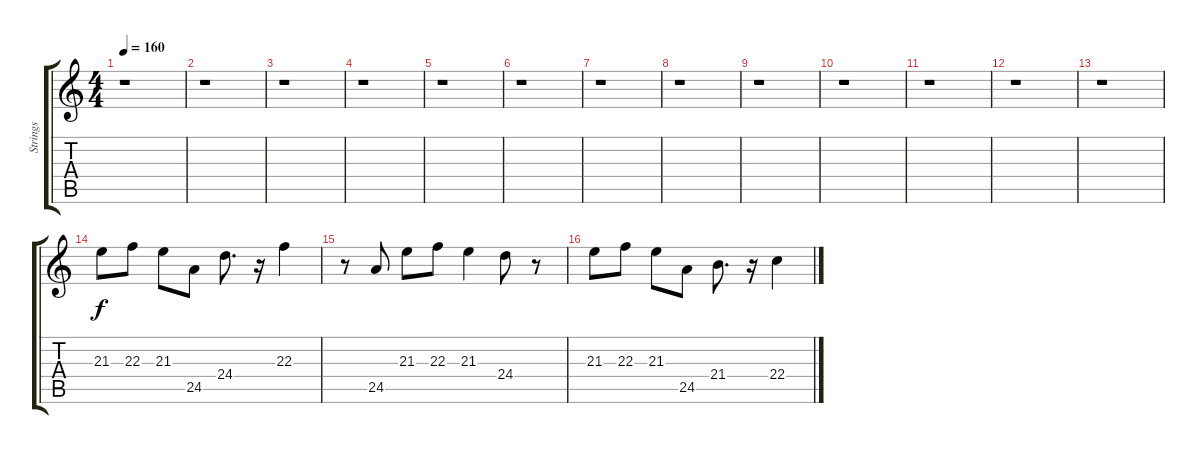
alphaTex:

\track ("Strings" "Strings") {instrument acousticgrandpiano}
\staff {score tabs}
\tuning (E4 B3 G3 D3 A2 E2) {hide}
\ts (4 4)
\tempo 160
\clef g2
\ks c
r.1{dy f} |
r.1 |
r.1 |
r.1 |
r.1 |
r.1 |
r.1 |
r.1 |
r.1 |
r.1 |
r.1 |
r.1 |
r.1 |
21.3.8 22.3.8 21.3.8 24.5.8 24.4.8{d} r.16 22.3.4 |
r.8 24.5.8 21.3.8 22.3.8 21.3.4 24.4.8 r.8 |
21.3.8 22.3.8 21.3.8 24.5.8 21.4.8{d} r.16 22.4.4
